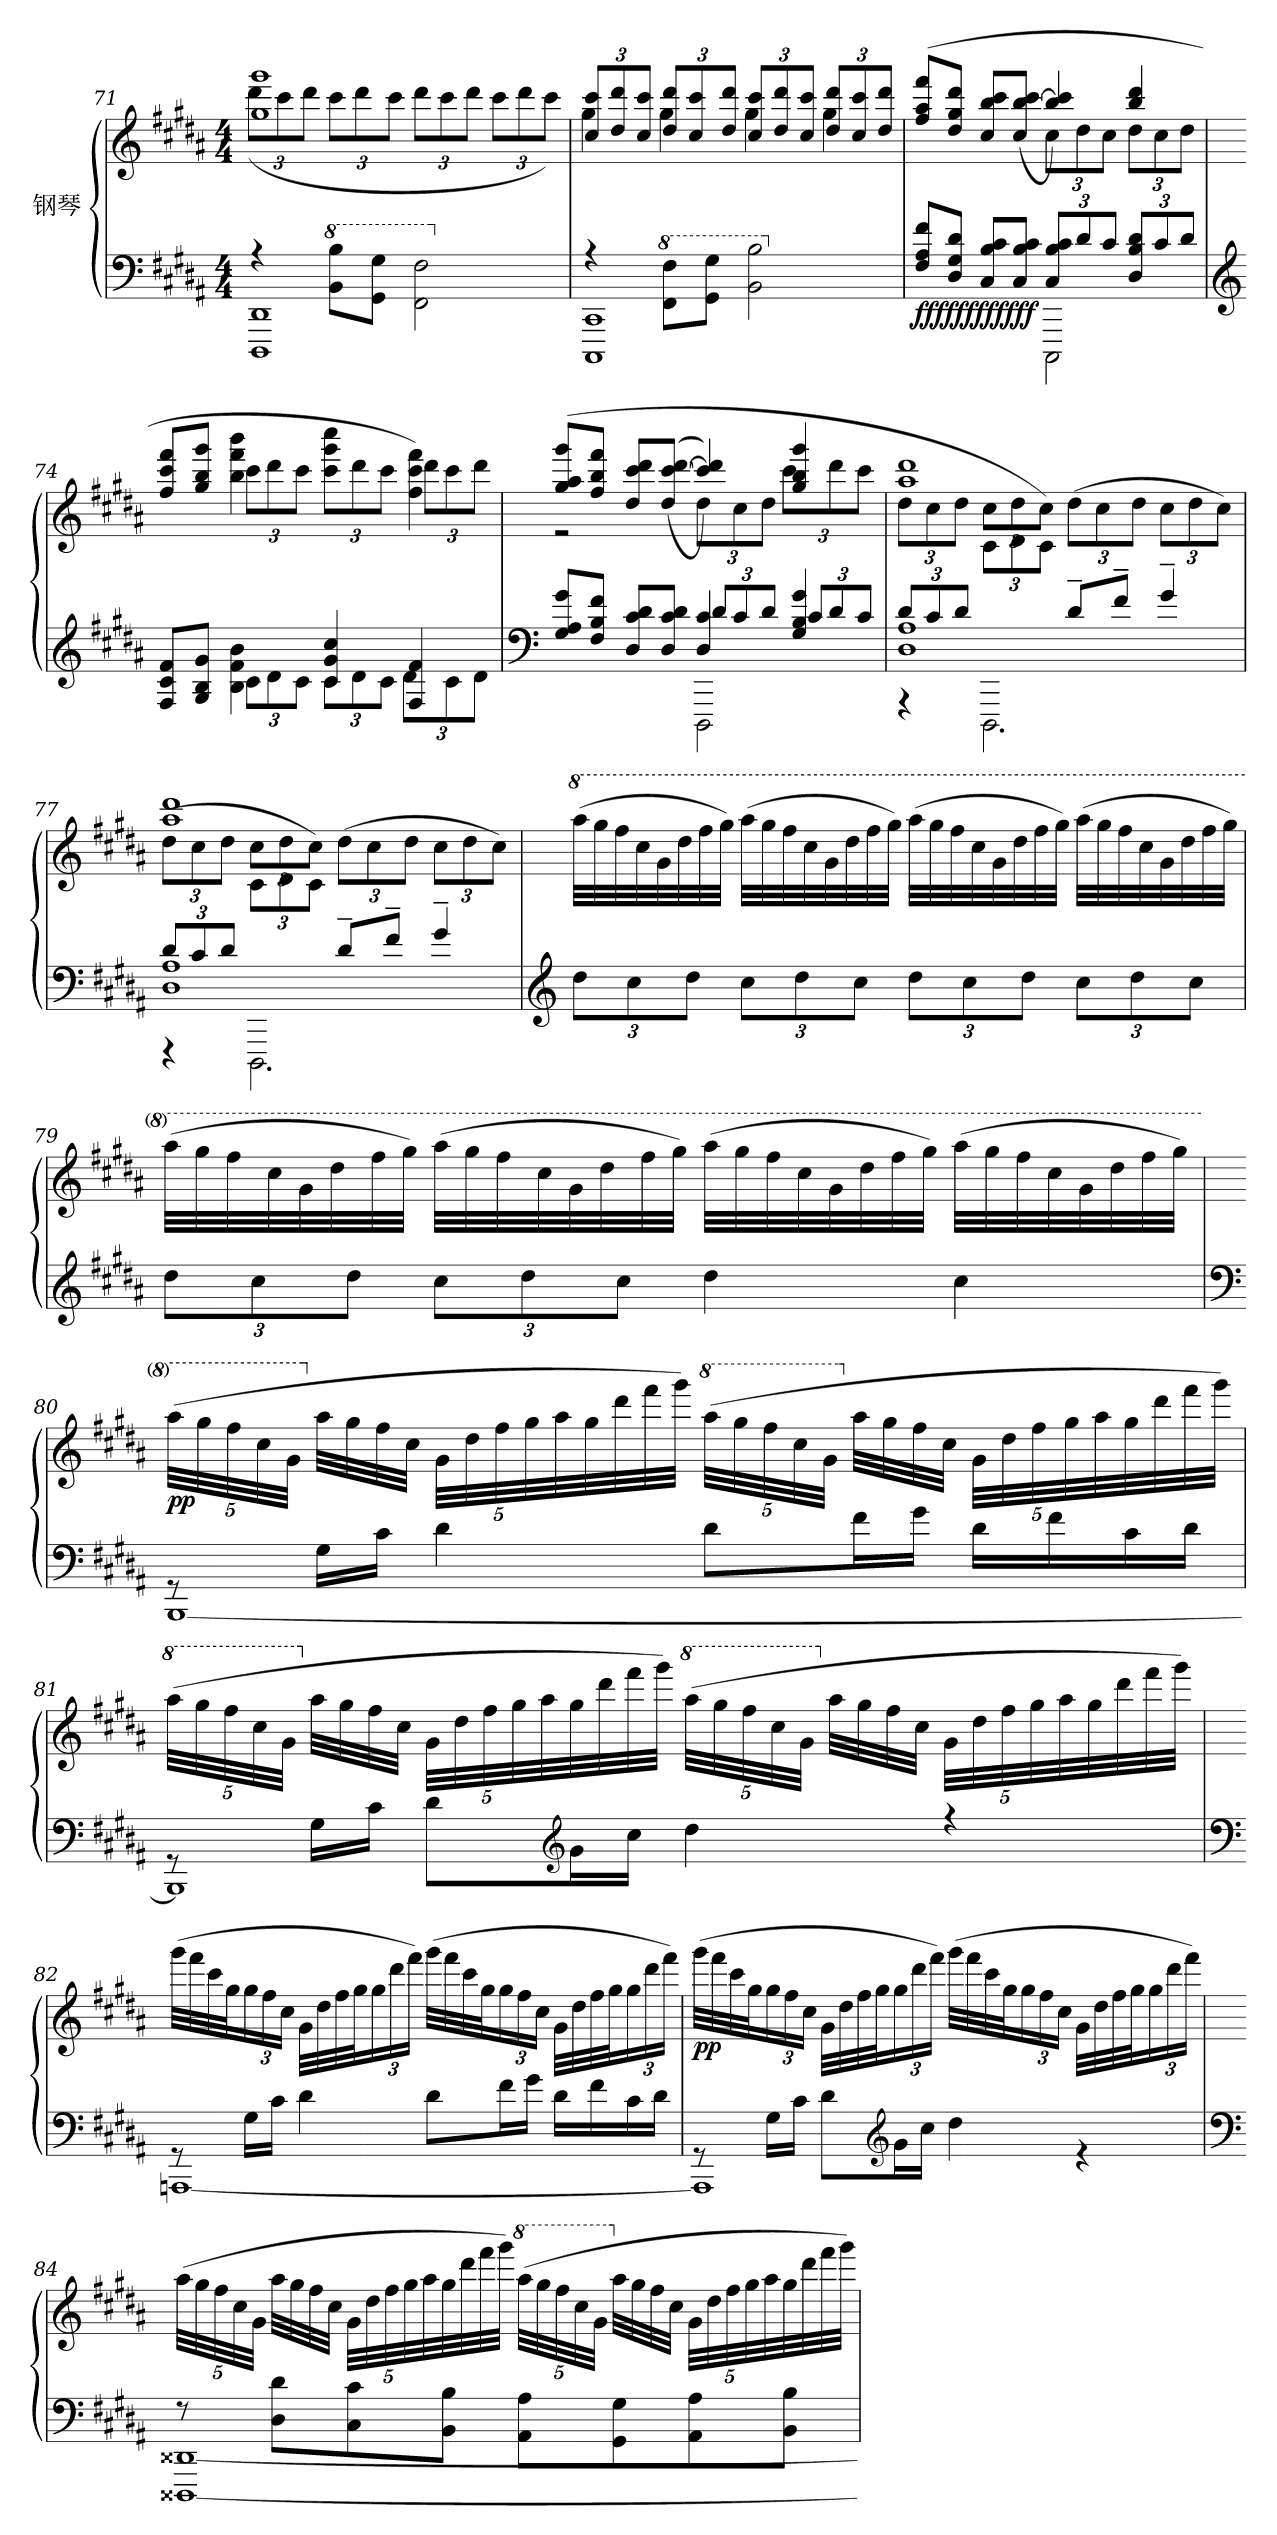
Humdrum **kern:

**kern	**kern	**dynam
*part1	*part1	*part1
*staff2	*staff1	*staff1/2
*I"钢琴	*	*
!!LO:LB:g=z
*clefF4	*clefG2	*
*k[f#c#g#d#a#]	*k[f#c#g#d#a#]	*
*M4/4	*M4/4	*
=71	=71	=71
*^	*^	*
*	*	*	*Xbrackettup	*
4r	1DDD# 1DD#	1gg# 1ggg#	(>12ddd#\L	.
.	.	.	12ccc#\	.
.	.	.	12ddd#\J	.
*8va	*	*	*	*
8B\ 8b\L	.	.	12ccc#\L	.
.	.	.	12ddd#\	.
8G#\ 8g#\J	.	.	.	.
.	.	.	12ccc#\J	.
2F#\ 2f#\	.	.	12ddd#\L	.
.	.	.	12ccc#\	.
.	.	.	12ddd#\J	.
.	.	.	12ccc#\L	.
.	.	.	12ddd#\	.
.	.	.	12ccc#\J)	.
=72	=72	=72	=72	=72
*X8va	*	*	*	*
4r	1CCC# 1CC#	12cc#/ 12ccc#/L	4gg#\	.
.	.	12dd#/ 12ddd#/	.	.
.	.	12cc#/ 12ccc#/J	.	.
*8va	*	*	*	*
8F#\ 8f#\L	.	12dd#/ 12ddd#/L	4gg#\	.
.	.	12cc#/ 12ccc#/	.	.
8G#\ 8g#\J	.	.	.	.
.	.	12dd#/ 12ddd#/J	.	.
2B\ 2b\	.	12cc#/ 12ccc#/L	4gg#\	.
.	.	12dd#/ 12ddd#/	.	.
.	.	12cc#/ 12ccc#/J	.	.
.	.	12dd#/ 12ddd#/L	4gg#\	.
.	.	12cc#/ 12ccc#/	.	.
.	.	12dd#/ 12ddd#/J	.	.
!!LO:LB:g=z	!!
=73	=73	=73	=73	=73
*X8va	*	*	*	*
!	!	!	!	!LO:DY:b=2
!	!	!	!	!LO:DY:n=1:b=2
!	!	!	!	!LO:DY:n=2:b=2
!	!	!	!	!LO:DY:n=3:b
!	!	!	!	!LO:DY:n=4:b
!	!	!	!	!LO:DY:n=5:b
8F#/ 8A#/ 8f#/L	2ryy	(>8ff#/ 8aa#/ 8fff#/L	2ryy	ff ff ff ff ff ff
8D#/ 8G#/ 8d#/J	.	8dd#/ 8gg#/ 8ddd#/J	.	.
8C#/ 8B/ 8c#/L	.	8cc#/ 8bb/ 8ccc#/L	.	.
8C#/ 8B/ 8c#/J	.	(>8cc#/ [8bb/ [8ccc#/J	.	.
*Xbrackettup	*	*	*	*
12C#/ 12B/ 12c#/L	2CCC#\	4bb/] 4ccc#/])	12cc#\L	.
12d#/	.	.	12dd#\	.
12c#/J	.	.	12cc#\J	.
12D#/ 12B/ 12d#/L	.	4bb/ 4ddd#/	12dd#\L	.
12c#/	.	.	12cc#\	.
12d#/J	.	.	12dd#\J	.
=74	=74	=74	=74	=74
*clefG2	*	*	*	*
8F#/ 8c#/ 8f#/L	4ryy	8ff#/ 8ccc#/ 8fff#/L	4ryy	.
8G#/ 8B/ 8g#/J	.	8gg#/ 8bb/ 8ggg#/J	.	.
4B\ 4f#\ 4b\	12c#\L	4bb\ 4fff#\ 4bbb\	12ccc#\L	.
.	12d#\	.	12ddd#\	.
.	12c#\J	.	12ccc#\J	.
4c#/ 4g#/ 4cc#/	12c#\L	4ccc#\ 4ggg#\ 4cccc#\	12ccc#\L	.
.	12d#\	.	12ddd#\	.
.	12c#\J	.	12ccc#\J	.
4F#/ 4f#/	12d#\L	4ff#\ 4ccc#\ 4fff#\)	12ddd#\L	.
.	12c#\	.	12ccc#\	.
.	12d#\J	.	12ddd#\J	.
*v	*v	*	*	*
!!LO:LB:g=z	!!
=75	=75	=75	=75
*clefF4	*	*	*
*^	*	*	*
*	*^	*	*	*
8G#/ 8A#/ 8g#/L	2ryy	2ryy	(>8gg#/ 8aa#/ 8ggg#/L	2r	.
8F#/ 8B/ 8f#/J	.	.	8ff#/ 8bb/ 8fff#/J	.	.
8D#/ 8c#/ 8d#/L	.	.	8dd#/ 8ccc#/ 8ddd#/L	.	.
8D#/ 8c#/ 8d#/J	.	.	(>(>8dd#/ [8ccc#/ [8ddd#/J	.	.
4D#/ 4c#/	2DDD#\	12d#/L	4ccc#/] 4ddd#/]))	12dd#\L	.
.	.	12c#/	.	12cc#\	.
.	.	12d#/J	.	12dd#\J	.
4G#/ 4B/ 4g#/	.	12c#/L	4gg#/ 4bb/ 4ggg#/	12ccc#\L	.
.	.	12d#/	.	12ddd#\	.
.	.	12c#/J	.	12ccc#\J	.
=76	=76	=76	=76	=76	=76
*	*	*	*	*^	*
12d#/L	1D# 1A#	4rAAA	(>12dd#\L	1aa# 1ddd#)	4ryy	.
12c#/	.	.	12cc#\	.	.	.
12d#/J	.	.	12dd#\J	.	.	.
4ryy	.	2.DDD#\	12cc#\L	.	12c#\L	.
.	.	.	12dd#\	.	12d#\	.
.	.	.	12cc#\J)	.	12c#\J	.
8d#~/L	.	.	(>12dd#\L	.	2ryy	.
.	.	.	12cc#\	.	.	.
8f#~/J	.	.	.	.	.	.
.	.	.	12dd#\J	.	.	.
4g#~/	.	.	12cc#\L	.	.	.
.	.	.	12dd#\	.	.	.
.	.	.	12cc#\J)	.	.	.
!!LO:PB:g=z	!!	!!
=77	=77	=77	=77	=77	=77	=77
12d#/L	1D# 1A#	4rFFF	(>12dd#\L	1aa# 1ddd#	4ryy	.
12c#/	.	.	12cc#\	.	.	.
12d#/J	.	.	12dd#\J	.	.	.
4ryy	.	2.DDD#\	12cc#\L	.	12c#\L	.
.	.	.	12dd#\	.	12d#\	.
.	.	.	12cc#\J)	.	12c#\J	.
8d#~/L	.	.	(>12dd#\L	.	2ryy	.
.	.	.	12cc#\	.	.	.
8f#~/J	.	.	.	.	.	.
.	.	.	12dd#\J	.	.	.
4g#~/	.	.	12cc#\L	.	.	.
.	.	.	12dd#\	.	.	.
.	.	.	12cc#\J)	.	.	.
*v	*v	*v	*	*	*	*
*	*v	*v	*v	*
!!LO:LB:g=z
=78	=78	=78
*clefG2	*	*
*	*8va	*
12dd#\L	(>32aaa#\LLL	.
.	32ggg#\	.
.	32fff#\	.
12cc#\	.	.
.	32ccc#\	.
.	32gg#\	.
.	32ddd#\	.
12dd#\J	.	.
.	32fff#\	.
.	32ggg#\JJJ)	.
12cc#\L	(>32aaa#\LLL	.
.	32ggg#\	.
.	32fff#\	.
12dd#\	.	.
.	32ccc#\	.
.	32gg#\	.
.	32ddd#\	.
12cc#\J	.	.
.	32fff#\	.
.	32ggg#\JJJ)	.
12dd#\L	(>32aaa#\LLL	.
.	32ggg#\	.
.	32fff#\	.
12cc#\	.	.
.	32ccc#\	.
.	32gg#\	.
.	32ddd#\	.
12dd#\J	.	.
.	32fff#\	.
.	32ggg#\JJJ)	.
12cc#\L	(>32aaa#\LLL	.
.	32ggg#\	.
.	32fff#\	.
12dd#\	.	.
.	32ccc#\	.
.	32gg#\	.
.	32ddd#\	.
12cc#\J	.	.
.	32fff#\	.
.	32ggg#\JJJ)	.
!!LO:LB:g=z
=79	=79	=79
12dd#\L	(>32aaa#\LLL	.
.	32ggg#\	.
.	32fff#\	.
12cc#\	.	.
.	32ccc#\	.
.	32gg#\	.
.	32ddd#\	.
12dd#\J	.	.
.	32fff#\	.
.	32ggg#\JJJ)	.
12cc#\L	(>32aaa#\LLL	.
.	32ggg#\	.
.	32fff#\	.
12dd#\	.	.
.	32ccc#\	.
.	32gg#\	.
.	32ddd#\	.
12cc#\J	.	.
.	32fff#\	.
.	32ggg#\JJJ)	.
4dd#\	(>32aaa#\LLL	.
.	32ggg#\	.
.	32fff#\	.
.	32ccc#\	.
.	32gg#\	.
.	32ddd#\	.
.	32fff#\	.
.	32ggg#\JJJ)	.
4cc#\	(>32aaa#\LLL	.
.	32ggg#\	.
.	32fff#\	.
.	32ccc#\	.
.	32gg#\	.
.	32ddd#\	.
.	32fff#\	.
.	32ggg#\JJJ)	.
!!LO:LB:g=z
=80	=80	=80
*clefF4	*	*
*^	*	*
!	!	!	!LO:DY:b
8rGG	[1BBB	(>40aaa#\LLL	pp
.	.	40ggg#\	.
.	.	40fff#\	.
.	.	40ccc#\	.
.	.	40gg#\JJJ	.
*	*	*X8va	*
16G#\LL	.	32aa#\LLL	.
.	.	32gg#\	.
16c#\JJ	.	32ff#\	.
.	.	32cc#\JJJ	.
4d#\	.	40g#\LLL	.
.	.	40dd#\	.
.	.	40ff#\	.
.	.	40gg#\	.
.	.	40aa#\	.
.	.	32gg#\	.
.	.	32ddd#\	.
.	.	32fff#\	.
.	.	32ggg#\JJJ)	.
*	*	*8va	*
8d#\L	.	(>40aaa#\LLL	.
.	.	40ggg#\	.
.	.	40fff#\	.
.	.	40ccc#\	.
.	.	40gg#\JJJ	.
*	*	*X8va	*
16f#\L	.	32aa#\LLL	.
.	.	32gg#\	.
16g#\JJ	.	32ff#\	.
.	.	32cc#\JJJ	.
16d#\LL	.	40g#\LLL	.
.	.	40dd#\	.
.	.	40ff#\	.
16f#\	.	.	.
.	.	40gg#\	.
.	.	40aa#\	.
16c#\	.	32gg#\	.
.	.	32ddd#\	.
16d#\JJ	.	32fff#\	.
.	.	32ggg#\JJJ)	.
!!LO:LB:g=z
=81	=81	=81	=81
*	*	*8va	*
8rGG	1BBB]	(>40aaa#\LLL	.
.	.	40ggg#\	.
.	.	40fff#\	.
.	.	40ccc#\	.
.	.	40gg#\JJJ	.
*	*	*X8va	*
16G#\LL	.	32aa#\LLL	.
.	.	32gg#\	.
16c#\JJ	.	32ff#\	.
.	.	32cc#\JJJ	.
8d#\L	.	40g#\LLL	.
.	.	40dd#\	.
.	.	40ff#\	.
.	.	40gg#\	.
.	.	40aa#\	.
*clefG2	*	*	*
16g#\L	.	32gg#\	.
.	.	32ddd#\	.
16cc#\JJ	.	32fff#\	.
.	.	32ggg#\JJJ)	.
*	*	*8va	*
4dd#\	.	(>40aaa#\LLL	.
.	.	40ggg#\	.
.	.	40fff#\	.
.	.	40ccc#\	.
.	.	40gg#\JJJ	.
*	*	*X8va	*
.	.	32aa#\LLL	.
.	.	32gg#\	.
.	.	32ff#\	.
.	.	32cc#\JJJ	.
4r	.	40g#\LLL	.
.	.	40dd#\	.
.	.	40ff#\	.
.	.	40gg#\	.
.	.	40aa#\	.
.	.	32gg#\	.
.	.	32ddd#\	.
.	.	32fff#\	.
.	.	32ggg#\JJJ)	.
!!LO:PB:g=z
=82	=82	=82	=82
*clefF4	*	*	*
8rGG	[1AAAn	(>32ggg#\LLL	.
.	.	32fff#\	.
.	.	32ccc#\	.
.	.	32gg#\J	.
16G#\LL	.	24gg#\	.
.	.	24ff#\	.
16c#\JJ	.	.	.
.	.	24cc#\JJ	.
4d#\	.	32g#\LLL	.
.	.	32dd#\	.
.	.	32ff#\	.
.	.	32gg#\J	.
.	.	24gg#\	.
.	.	24ddd#\	.
.	.	24fff#\JJ)	.
8d#\L	.	(>32ggg#\LLL	.
.	.	32fff#\	.
.	.	32ccc#\	.
.	.	32gg#\J	.
16f#\L	.	24gg#\	.
.	.	24ff#\	.
16g#\JJ	.	.	.
.	.	24cc#\JJ	.
16d#\LL	.	32g#\LLL	.
.	.	32dd#\	.
16f#\	.	32ff#\	.
.	.	32gg#\J	.
16c#\	.	24gg#\	.
.	.	24ddd#\	.
16d#\JJ	.	.	.
.	.	24fff#\JJ)	.
!!LO:LB:g=z
=83	=83	=83	=83
!	!	!	!LO:DY:b
8rGG	1AAA]	(>32ggg#\LLL	pp
.	.	32fff#\	.
.	.	32ccc#\	.
.	.	32gg#\J	.
16G#\LL	.	24gg#\	.
.	.	24ff#\	.
16c#\JJ	.	.	.
.	.	24cc#\JJ	.
8d#\L	.	32g#\LLL	.
.	.	32dd#\	.
.	.	32ff#\	.
.	.	32gg#\J	.
*clefG2	*	*	*
16g#\L	.	24gg#\	.
.	.	24ddd#\	.
16cc#\JJ	.	.	.
.	.	24fff#\JJ)	.
4dd#\	.	(>32ggg#\LLL	.
.	.	32fff#\	.
.	.	32ccc#\	.
.	.	32gg#\J	.
.	.	24gg#\	.
.	.	24ff#\	.
.	.	24cc#\JJ	.
4re	.	32g#\LLL	.
.	.	32dd#\	.
.	.	32ff#\	.
.	.	32gg#\J	.
.	.	24gg#\	.
.	.	24ddd#\	.
.	.	24fff#\JJ)	.
!!LO:LB:g=z
=84	=84	=84	=84
*clefF4	*	*	*
8r	[1DDD##X [1DD##X	(>40aa#\LLL	.
.	.	40gg#\	.
.	.	40ff#\	.
.	.	40cc#\	.
.	.	40g#\JJJ	.
8D#\ 8d#\L	.	32aa#\LLL	.
.	.	32gg#\	.
.	.	32ff#\	.
.	.	32cc#\JJJ	.
8C#\ 8c#\	.	40g#\LLL	.
.	.	40dd#\	.
.	.	40ff#\	.
.	.	40gg#\	.
.	.	40aa#\	.
8BB\ 8B\J	.	32gg#\	.
.	.	32ddd#\	.
.	.	32fff#\	.
.	.	32ggg#\JJJ)	.
*	*	*8va	*
8AA#\ 8A#\L	.	(>40aaa#\LLL	.
.	.	40ggg#\	.
.	.	40fff#\	.
.	.	40ccc#\	.
.	.	40gg#\JJJ	.
*	*	*X8va	*
8GG#\ 8G#\	.	32aa#\LLL	.
.	.	32gg#\	.
.	.	32ff#\	.
.	.	32cc#\JJJ	.
8AA#\ 8A#\	.	40g#\LLL	.
.	.	40dd#\	.
.	.	40ff#\	.
.	.	40gg#\	.
.	.	40aa#\	.
8BB\ 8B\J	.	32gg#\	.
.	.	32ddd#\	.
.	.	32fff#\	.
.	.	32ggg#\JJJ)	.
*v	*v	*	*
=	=	=
*-	*-	*-
